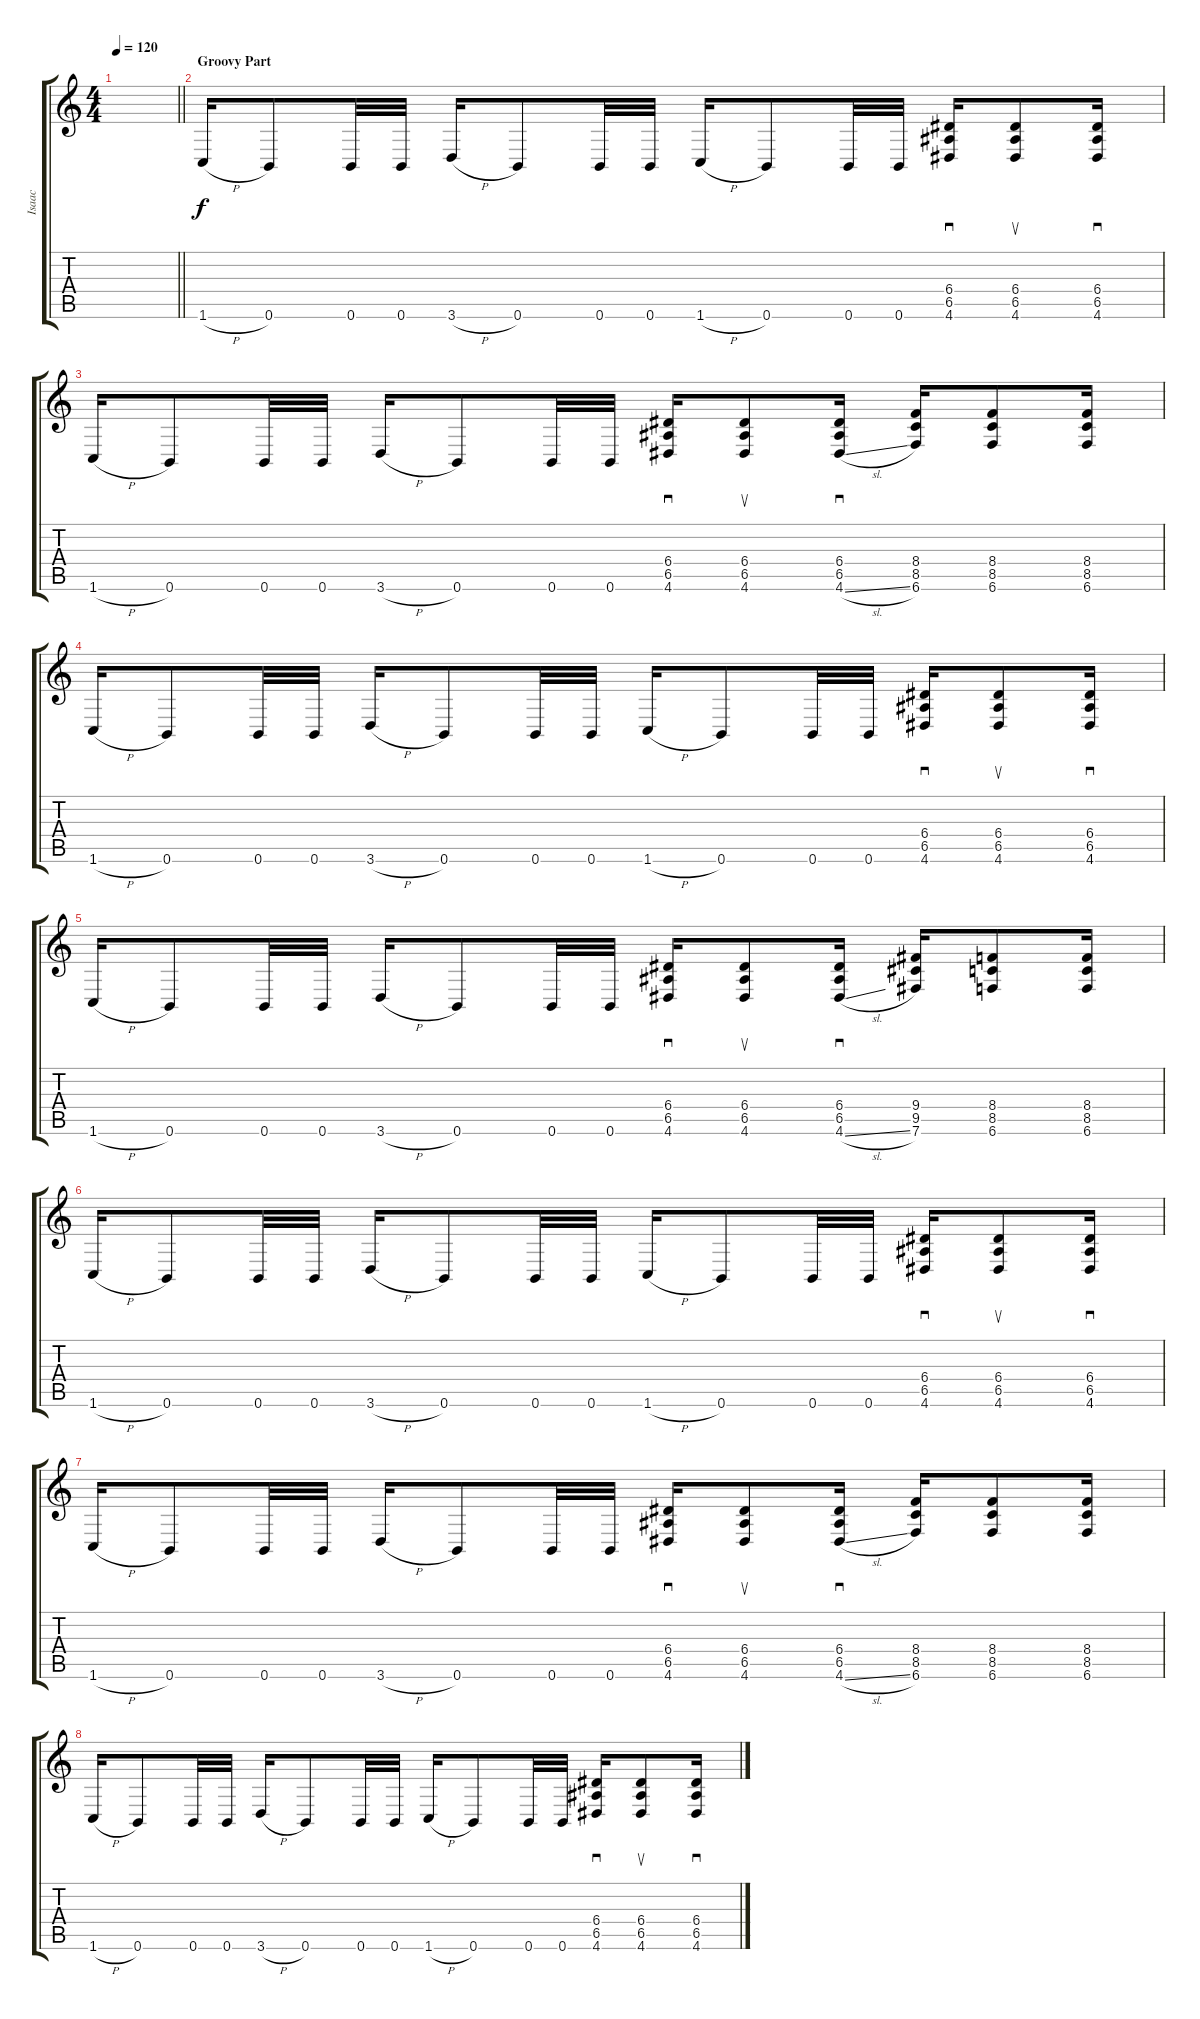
\track ("Isaac" "Isaac") {instrument distortionguitar}
\staff {score tabs}
\tuning (B3 Gb3 D3 A2 E2 B1) {hide}
\ts (4 4)
\tempo 120
\clef g2
\barLineRight lightlight
\ks c
|
\section ("" "Groovy Part")
1.6{h}.16 0.6.8 0.6.32 0.6.32 3.6{h}.16 0.6.8 0.6.32 0.6.32 1.6{h}.16 0.6.8 0.6.32 0.6.32 (6.4 6.5 4.6).16{sd} (6.4 6.5 4.6).8{su} (6.4 6.5 4.6).16{sd} |
1.6{h}.16 0.6.8 0.6.32 0.6.32 3.6{h}.16 0.6.8 0.6.32 0.6.32 (6.4 6.5 4.6).16{sd} (6.4 6.5 4.6).8{su} (6.4 6.5 4.6{sl}).16{sd} (8.4 8.5 6.6).16 (8.4 8.5 6.6).8 (8.4 8.5 6.6).16 |
1.6{h}.16 0.6.8 0.6.32 0.6.32 3.6{h}.16 0.6.8 0.6.32 0.6.32 1.6{h}.16 0.6.8 0.6.32 0.6.32 (6.4 6.5 4.6).16{sd} (6.4 6.5 4.6).8{su} (6.4 6.5 4.6).16{sd} |
1.6{h}.16 0.6.8 0.6.32 0.6.32 3.6{h}.16 0.6.8 0.6.32 0.6.32 (6.4 6.5 4.6).16{sd} (6.4 6.5 4.6).8{su} (6.4 6.5 4.6{sl}).16{sd} (9.4 9.5 7.6).16 (8.4 8.5 6.6).8 (8.4 8.5 6.6).16 |
1.6{h}.16 0.6.8 0.6.32 0.6.32 3.6{h}.16 0.6.8 0.6.32 0.6.32 1.6{h}.16 0.6.8 0.6.32 0.6.32 (6.4 6.5 4.6).16{sd} (6.4 6.5 4.6).8{su} (6.4 6.5 4.6).16{sd} |
1.6{h}.16 0.6.8 0.6.32 0.6.32 3.6{h}.16 0.6.8 0.6.32 0.6.32 (6.4 6.5 4.6).16{sd} (6.4 6.5 4.6).8{su} (6.4 6.5 4.6{sl}).16{sd} (8.4 8.5 6.6).16 (8.4 8.5 6.6).8 (8.4 8.5 6.6).16 |
1.6{h}.16 0.6.8 0.6.32 0.6.32 3.6{h}.16 0.6.8 0.6.32 0.6.32 1.6{h}.16 0.6.8 0.6.32 0.6.32 (6.4 6.5 4.6).16{sd} (6.4 6.5 4.6).8{su} (6.4 6.5 4.6).16{sd}
